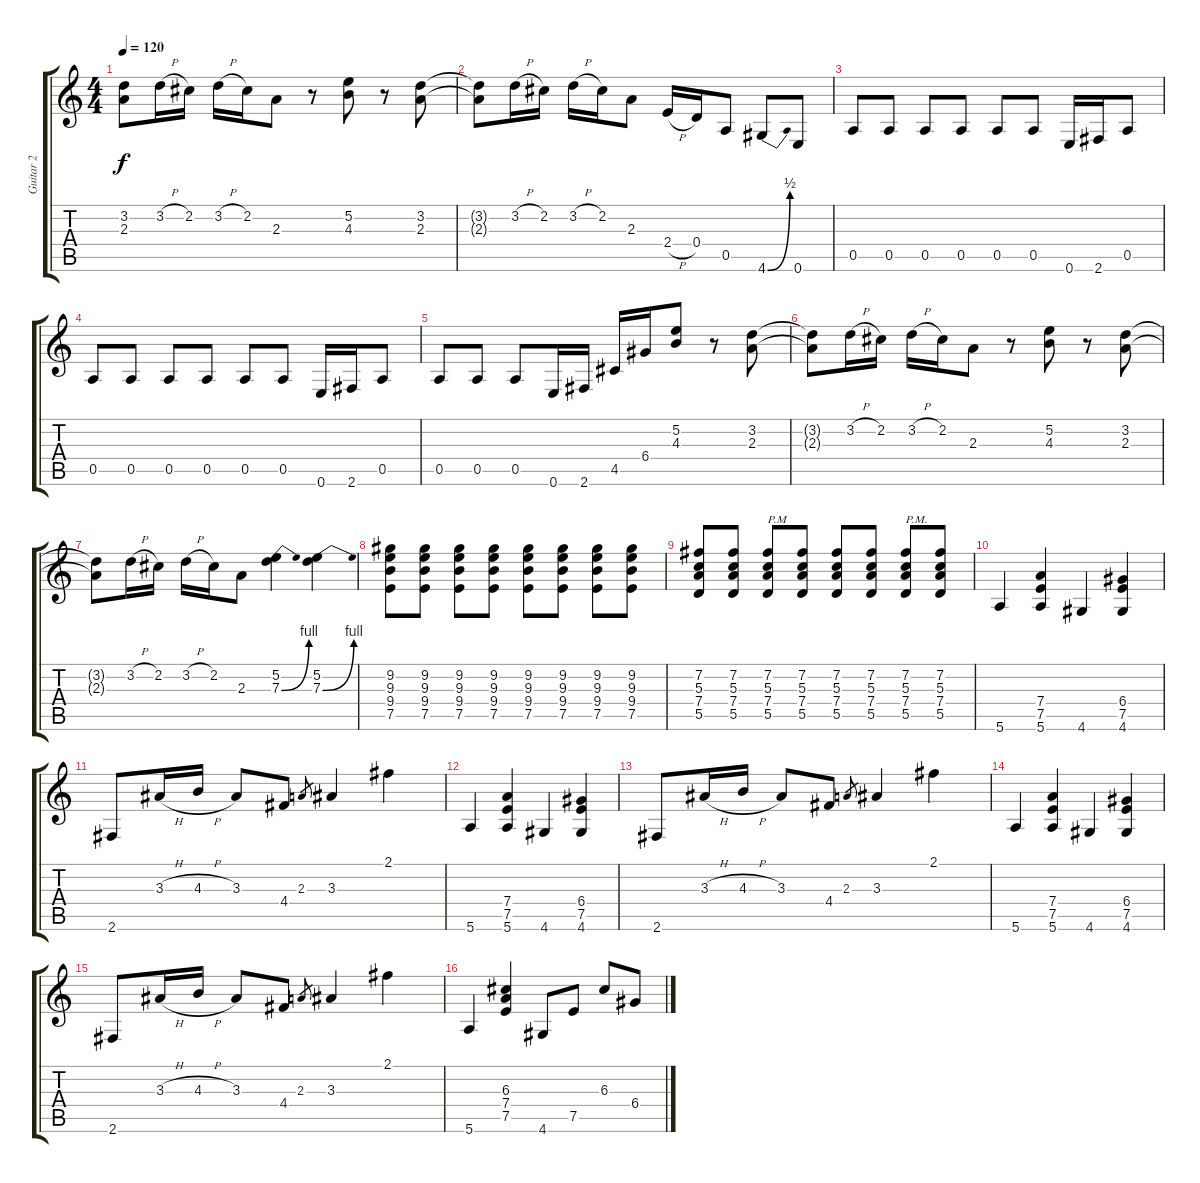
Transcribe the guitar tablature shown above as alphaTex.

\track ("Guitar 2" "Guitar 2") {instrument distortionguitar}
\staff {score tabs}
\tuning (E4 B3 G3 D3 A2 E2) {hide}
\ts (4 4)
\tempo 120
\clef g2
\ks c
(3.2{t} 2.3{t}).8{dy f} 3.2{h}.16 2.2.16 3.2{h}.16 2.2.16 2.3.8 r.8 (5.2 4.3).8 r.8 (3.2 2.3).8 |
(3.2{t} 2.3{t}).8 3.2{h}.16 2.2.16 3.2{h}.16 2.2.16 2.3.8 2.4{h}.16 0.4.16 0.5.8 4.6{be (bend 0 0 60 2)}.8 0.6.8 |
0.5.8 0.5.8 0.5.8 0.5.8 0.5.8 0.5.8 0.6.16 2.6.16 0.5.8 |
0.5.8 0.5.8 0.5.8 0.5.8 0.5.8 0.5.8 0.6.16 2.6.16 0.5.8 |
0.5.8 0.5.8 0.5.8 0.6.16 2.6.16 4.5.16 6.4.16 (5.2 4.3).8 r.8 (3.2 2.3).8 |
(3.2{t} 2.3{t}).8 3.2{h}.16 2.2.16 3.2{h}.16 2.2.16 2.3.8 r.8 (5.2 4.3).8 r.8 (3.2 2.3).8 |
(3.2{t} 2.3{t}).8 3.2{h}.16 2.2.16 3.2{h}.16 2.2.16 2.3.8 (5.2 7.3{be (bend 0 0 60 4)}).4 (5.2 7.3{be (bend 0 0 60 4)}).4 |
(9.2 9.3 9.4 7.5).8 (9.2 9.3 9.4 7.5).8 (9.2 9.3 9.4 7.5).8 (9.2 9.3 9.4 7.5).8 (9.2 9.3 9.4 7.5).8 (9.2 9.3 9.4 7.5).8 (9.2 9.3 9.4 7.5).8 (9.2 9.3 9.4 7.5).8 |
(7.2 5.3 7.4 5.5).8 (7.2 5.3 7.4 5.5).8 (7.2 5.3 7.4 5.5).8{txt "P.M"} (7.2 5.3 7.4 5.5).8 (7.2 5.3 7.4 5.5).8 (7.2 5.3 7.4 5.5).8 (7.2 5.3 7.4 5.5).8{txt "P.M."} (7.2 5.3 7.4 5.5).8 |
5.6.4 (7.4 7.5 5.6).4 4.6.4 (6.4 7.5 4.6).4 |
2.6.8 3.3{h}.16 4.3{h}.16 3.3.8 4.4.8 2.3.8{gr} 3.3.4 2.1.4 |
5.6.4 (7.4 7.5 5.6).4 4.6.4 (6.4 7.5 4.6).4 |
2.6.8 3.3{h}.16 4.3{h}.16 3.3.8 4.4.8 2.3.8{gr} 3.3.4 2.1.4 |
5.6.4 (7.4 7.5 5.6).4 4.6.4 (6.4 7.5 4.6).4 |
2.6.8 3.3{h}.16 4.3{h}.16 3.3.8 4.4.8 2.3.8{gr} 3.3.4 2.1.4 |
5.6.4 (6.3 7.4 7.5).4 4.6.8 7.5.8 6.3.8 6.4.8
